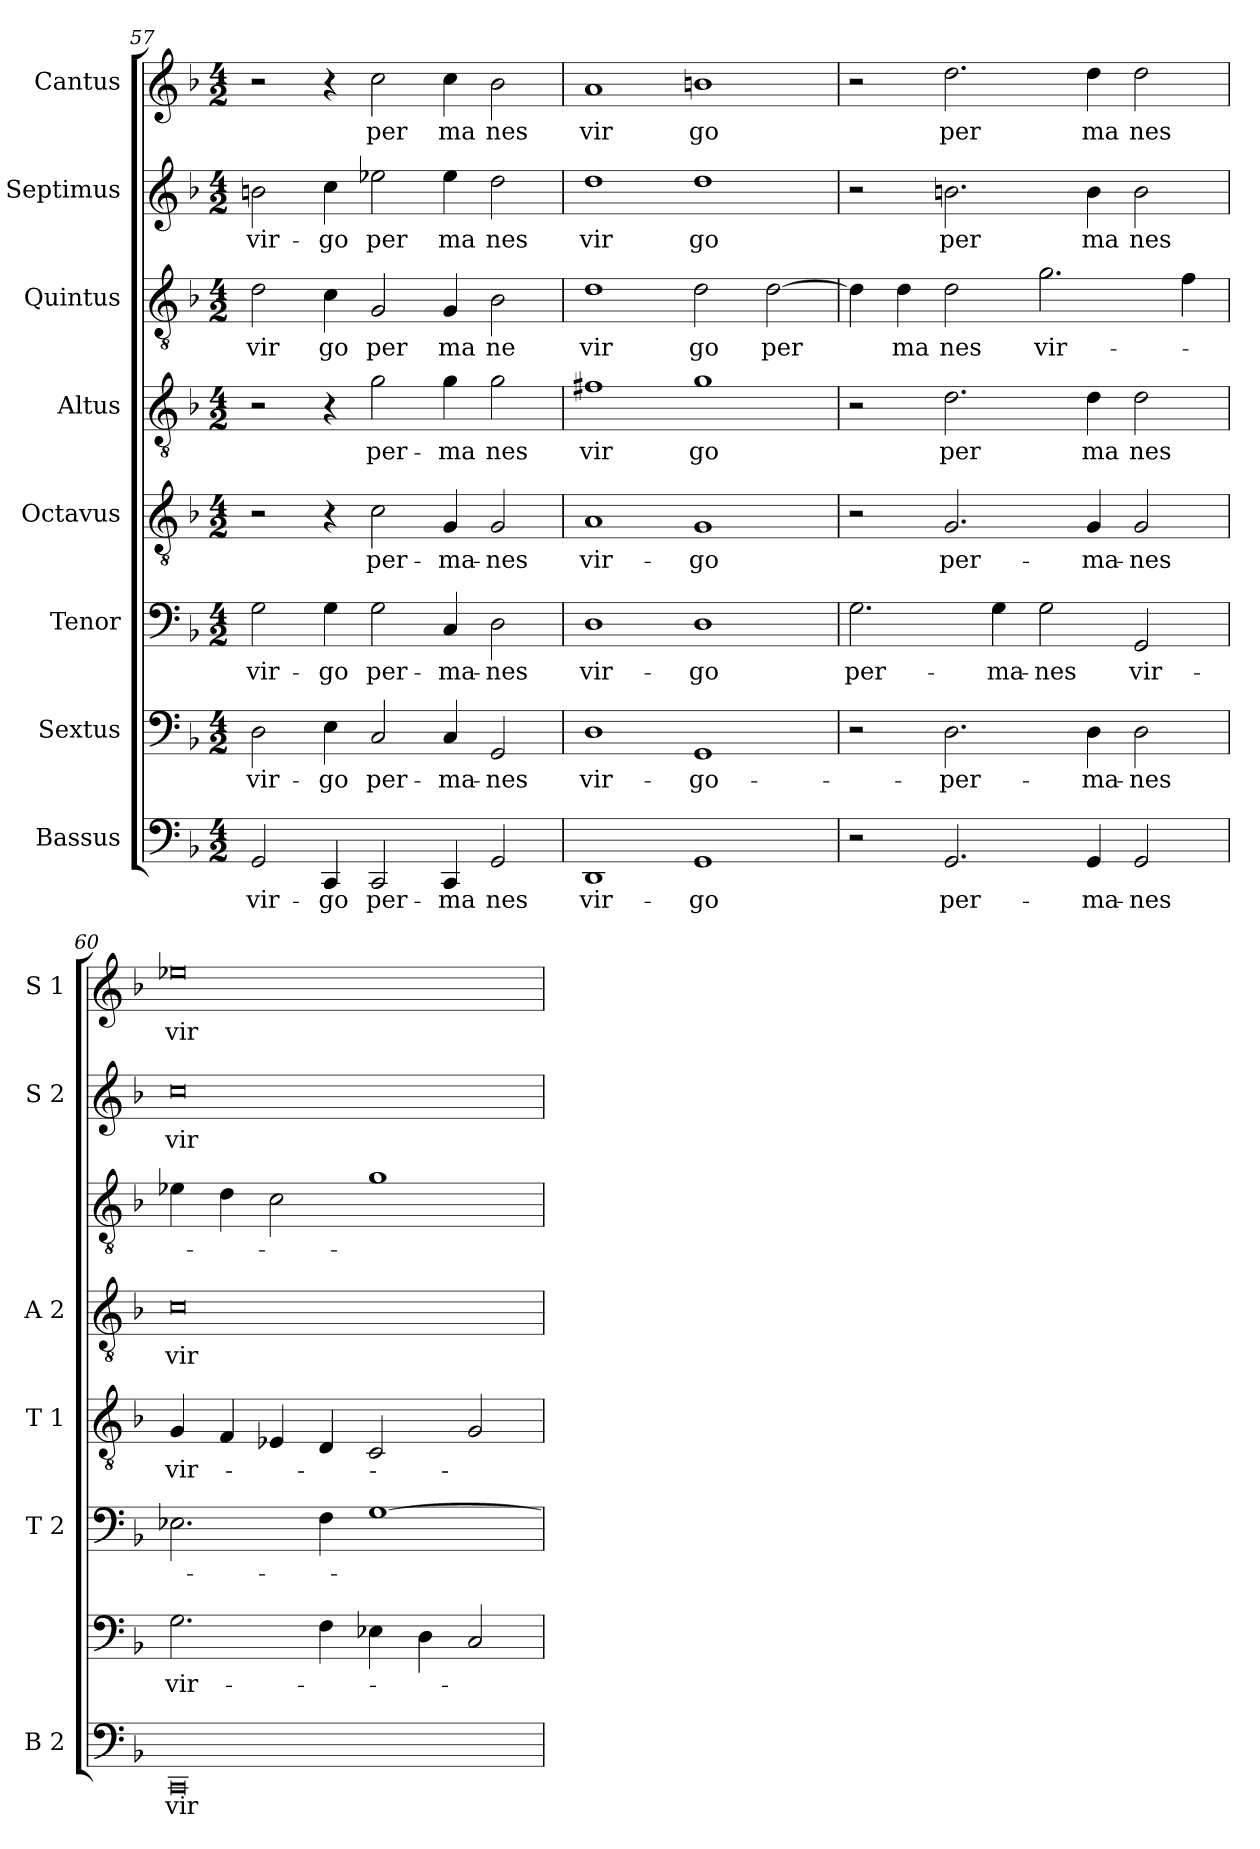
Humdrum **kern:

**kern	**text	**kern	**text	**kern	**text	**kern	**text	**kern	**text	**kern	**text	**kern	**text	**kern	**text
*part8	*part8	*part7	*part7	*part6	*part6	*part5	*part5	*part4	*part4	*part3	*part3	*part2	*part2	*part1	*part1
*staff8	*staff8	*staff7	*staff7	*staff6	*staff6	*staff5	*staff5	*staff4	*staff4	*staff3	*staff3	*staff2	*staff2	*staff1	*staff1
*I"Bassus	*	*I"Sextus	*	*I"Tenor	*	*I"Octavus	*	*I"Altus	*	*I"Quintus	*	*I"Septimus	*	*I"Cantus	*
*I'B 2	*	*	*	*I'T 2	*	*I'T 1	*	*I'A 2	*	*	*	*I'S 2	*	*I'S 1	*
*clefF4	*	*clefF4	*	*clefF4	*	*clefGv2	*	*clefGv2	*	*clefGv2	*	*clefG2	*	*clefG2	*
*k[b-]	*	*k[b-]	*	*k[b-]	*	*k[b-]	*	*k[b-]	*	*k[b-]	*	*k[b-]	*	*k[b-]	*
*F:	*	*F:	*	*F:	*	*F:	*	*F:	*	*F:	*	*F:	*	*F:	*
*M4/2	*	*M4/2	*	*M4/2	*	*M4/2	*	*M4/2	*	*M4/2	*	*M4/2	*	*M4/2	*
=57	=57	=57	=57	=57	=57	=57	=57	=57	=57	=57	=57	=57	=57	=57	=57
2GG/	vir-	2D\	vir-	2G\	vir-	2r	.	2r	.	2d\	vir	2bn\	vir-	2r	.
4CC/	-go	4E\	-go	4G\	-go	4r	.	4r	.	4c\	go	4cc\	-go	4r	.
2CC/	per-	2C/	per-	2G\	per-	2c\	per-	2g\	per-	2G/	per	2ee-X\	per	2cc\	per
4CC/	-ma	4C/	-ma-	4C/	-ma-	4G/	-ma-	4g\	-ma	4G/	ma	4ee-\	ma	4cc\	ma
2GG/	nes	2GG/	-nes	2D\	-nes	2G/	-nes	2g\	nes	2B-\	ne	2dd\	nes	2b-\	nes
=58	=58	=58	=58	=58	=58	=58	=58	=58	=58	=58	=58	=58	=58	=58	=58
1DD	vir-	1D	vir-	1D	vir-	1A	vir-	1f#X	vir	1d	vir	1dd	vir	1a	vir
1GG	-go	1GG	-go-	1D	-go	1G	-go	1g	go	2d\	go	1dd	go	1bn	go
.	.	.	.	.	.	.	.	.	.	[2d\	per	.	.	.	.
=59	=59	=59	=59	=59	=59	=59	=59	=59	=59	=59	=59	=59	=59	=59	=59
2r	.	2r	.	2.G\	per-	2r	.	2r	.	4d\]	.	2r	.	2r	.
.	.	.	.	.	.	.	.	.	.	4d\	ma	.	.	.	.
2.GG/	per-	2.D\	-per-	.	.	2.G/	per-	2.d\	per	2d\	nes	2.bn\	per	2.dd\	per
.	.	.	.	4G\	-ma-	.	.	.	.	.	.	.	.	.	.
.	.	.	.	2G\	-nes	.	.	.	.	2.g\	vir-	.	.	.	.
4GG/	-ma-	4D\	-ma-	.	.	4G/	-ma-	4d\	ma	.	.	4b\	ma	4dd\	ma
2GG/	-nes	2D\	-nes	2GG/	vir-	2G/	-nes	2d\	nes	.	.	2b\	nes	2dd\	nes
.	.	.	.	.	.	.	.	.	.	4f\	.	.	.	.	.
=60	=60	=60	=60	=60	=60	=60	=60	=60	=60	=60	=60	=60	=60	=60	=60
0CC	vir-	2.G\	vir-	2.E-X\	.	4G/	vir-	0c	vir	4e-X\	.	0cc	vir	0ee-X	vir
.	.	.	.	.	.	4F/	.	.	.	4d\	.	.	.	.	.
.	.	.	.	.	.	4E-X/	.	.	.	2c\	.	.	.	.	.
.	.	4F\	.	4F\	.	4D/	.	.	.	.	.	.	.	.	.
.	.	4E-X\	.	[1G	.	2C/	.	.	.	1g	.	.	.	.	.
.	.	4D\	.	.	.	.	.	.	.	.	.	.	.	.	.
.	.	2C/	.	.	.	2G/	.	.	.	.	.	.	.	.	.
=	=	=	=	=	=	=	=	=	=	=	=	=	=	=	=
*-	*-	*-	*-	*-	*-	*-	*-	*-	*-	*-	*-	*-	*-	*-	*-
